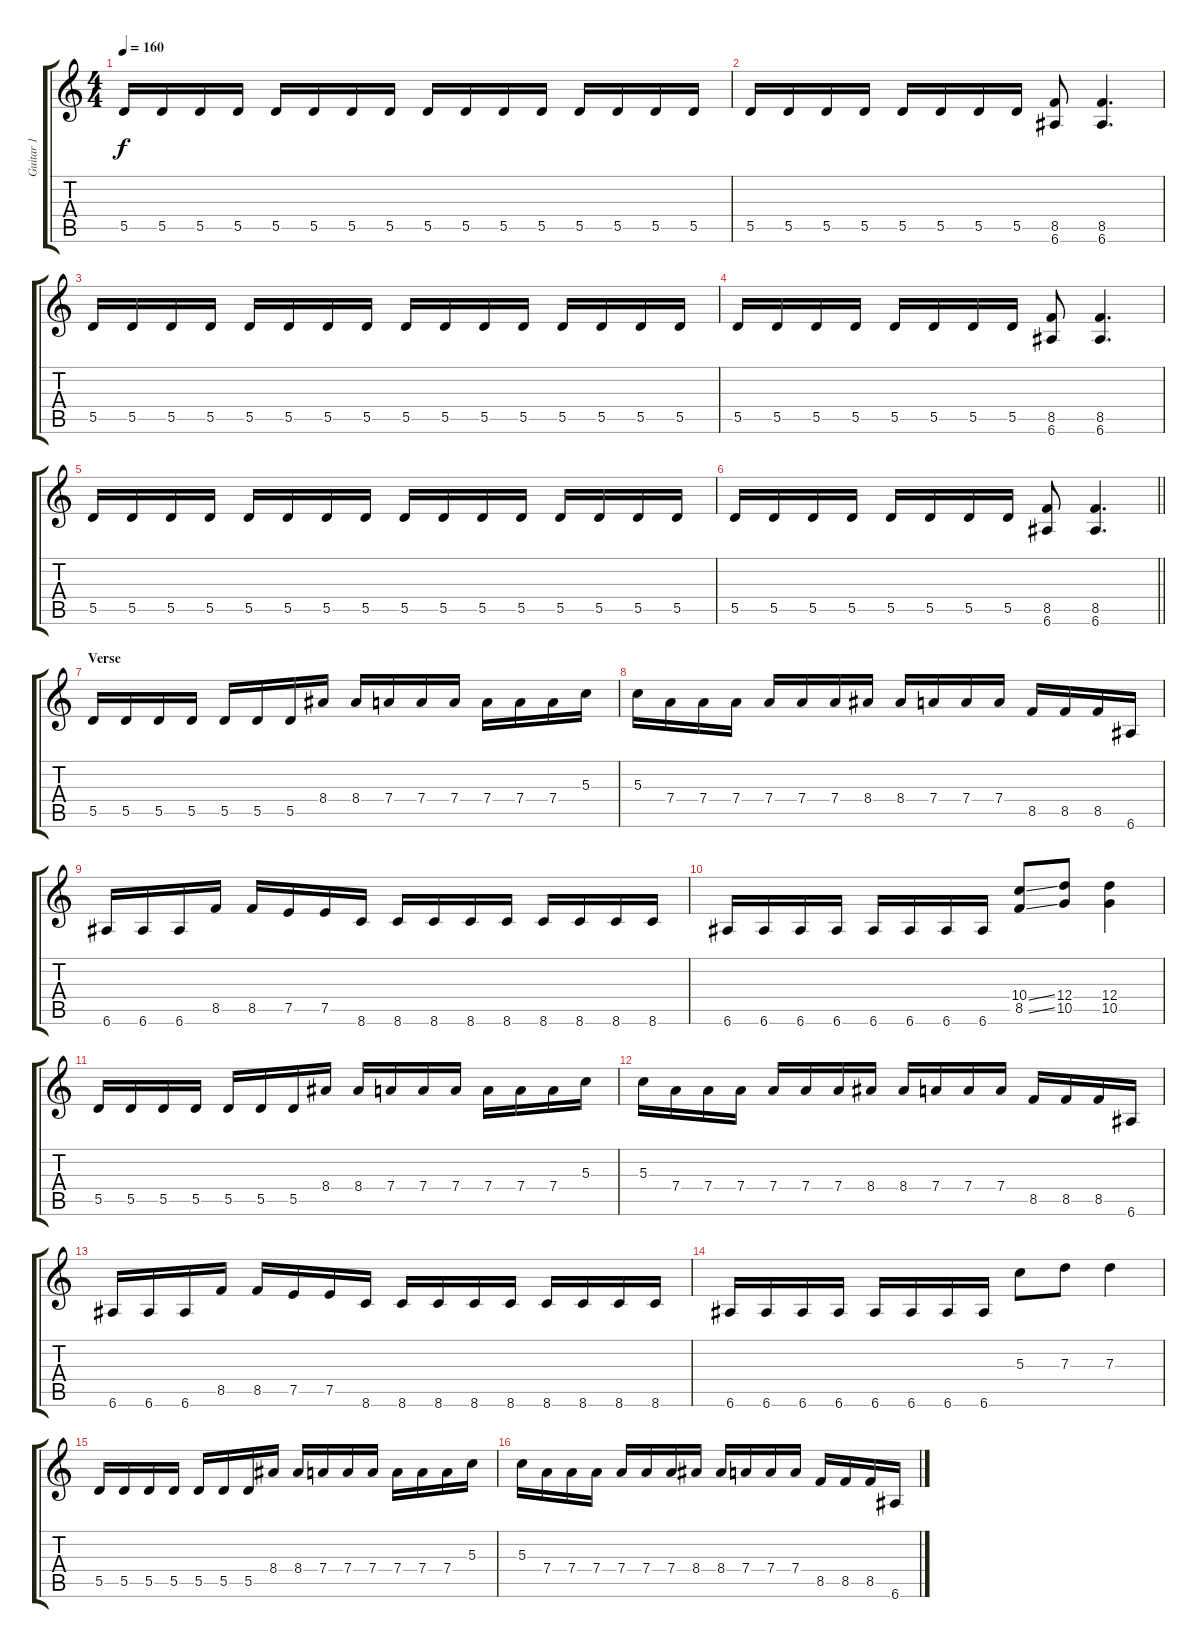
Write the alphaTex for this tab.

\track ("Guitar 1" "Guitar 1") {instrument distortionguitar}
\staff {score tabs}
\tuning (E4 B3 G3 D3 A2 E2) {hide}
\ts (4 4)
\tempo 160
\clef g2
\ks c
5.5.16{dy f} 5.5.16 5.5.16 5.5.16 5.5.16 5.5.16 5.5.16 5.5.16 5.5.16 5.5.16 5.5.16 5.5.16 5.5.16 5.5.16 5.5.16 5.5.16 |
5.5.16 5.5.16 5.5.16 5.5.16 5.5.16 5.5.16 5.5.16 5.5.16 (8.5 6.6).8 (8.5 6.6).4{d} |
5.5.16 5.5.16 5.5.16 5.5.16 5.5.16 5.5.16 5.5.16 5.5.16 5.5.16 5.5.16 5.5.16 5.5.16 5.5.16 5.5.16 5.5.16 5.5.16 |
5.5.16 5.5.16 5.5.16 5.5.16 5.5.16 5.5.16 5.5.16 5.5.16 (8.5 6.6).8 (8.5 6.6).4{d} |
5.5.16 5.5.16 5.5.16 5.5.16 5.5.16 5.5.16 5.5.16 5.5.16 5.5.16 5.5.16 5.5.16 5.5.16 5.5.16 5.5.16 5.5.16 5.5.16 |
\barLineRight lightlight
5.5.16 5.5.16 5.5.16 5.5.16 5.5.16 5.5.16 5.5.16 5.5.16 (8.5 6.6).8 (8.5 6.6).4{d} |
\section ("" "Verse")
5.5.16 5.5.16 5.5.16 5.5.16 5.5.16 5.5.16 5.5.16 8.4.16 8.4.16 7.4.16 7.4.16 7.4.16 7.4.16 7.4.16 7.4.16 5.3.16 |
5.3.16 7.4.16 7.4.16 7.4.16 7.4.16 7.4.16 7.4.16 8.4.16 8.4.16 7.4.16 7.4.16 7.4.16 8.5.16 8.5.16 8.5.16 6.6.16 |
6.6.16 6.6.16 6.6.16 8.5.16 8.5.16 7.5.16 7.5.16 8.6.16 8.6.16 8.6.16 8.6.16 8.6.16 8.6.16 8.6.16 8.6.16 8.6.16 |
6.6.16 6.6.16 6.6.16 6.6.16 6.6.16 6.6.16 6.6.16 6.6.16 (10.4{ss} 8.5{ss}).8 (12.4 10.5).8 (12.4 10.5).4 |
5.5.16 5.5.16 5.5.16 5.5.16 5.5.16 5.5.16 5.5.16 8.4.16 8.4.16 7.4.16 7.4.16 7.4.16 7.4.16 7.4.16 7.4.16 5.3.16 |
5.3.16 7.4.16 7.4.16 7.4.16 7.4.16 7.4.16 7.4.16 8.4.16 8.4.16 7.4.16 7.4.16 7.4.16 8.5.16 8.5.16 8.5.16 6.6.16 |
6.6.16 6.6.16 6.6.16 8.5.16 8.5.16 7.5.16 7.5.16 8.6.16 8.6.16 8.6.16 8.6.16 8.6.16 8.6.16 8.6.16 8.6.16 8.6.16 |
6.6.16 6.6.16 6.6.16 6.6.16 6.6.16 6.6.16 6.6.16 6.6.16 5.3.8 7.3.8 7.3.4 |
5.5.16 5.5.16 5.5.16 5.5.16 5.5.16 5.5.16 5.5.16 8.4.16 8.4.16 7.4.16 7.4.16 7.4.16 7.4.16 7.4.16 7.4.16 5.3.16 |
5.3.16 7.4.16 7.4.16 7.4.16 7.4.16 7.4.16 7.4.16 8.4.16 8.4.16 7.4.16 7.4.16 7.4.16 8.5.16 8.5.16 8.5.16 6.6.16
